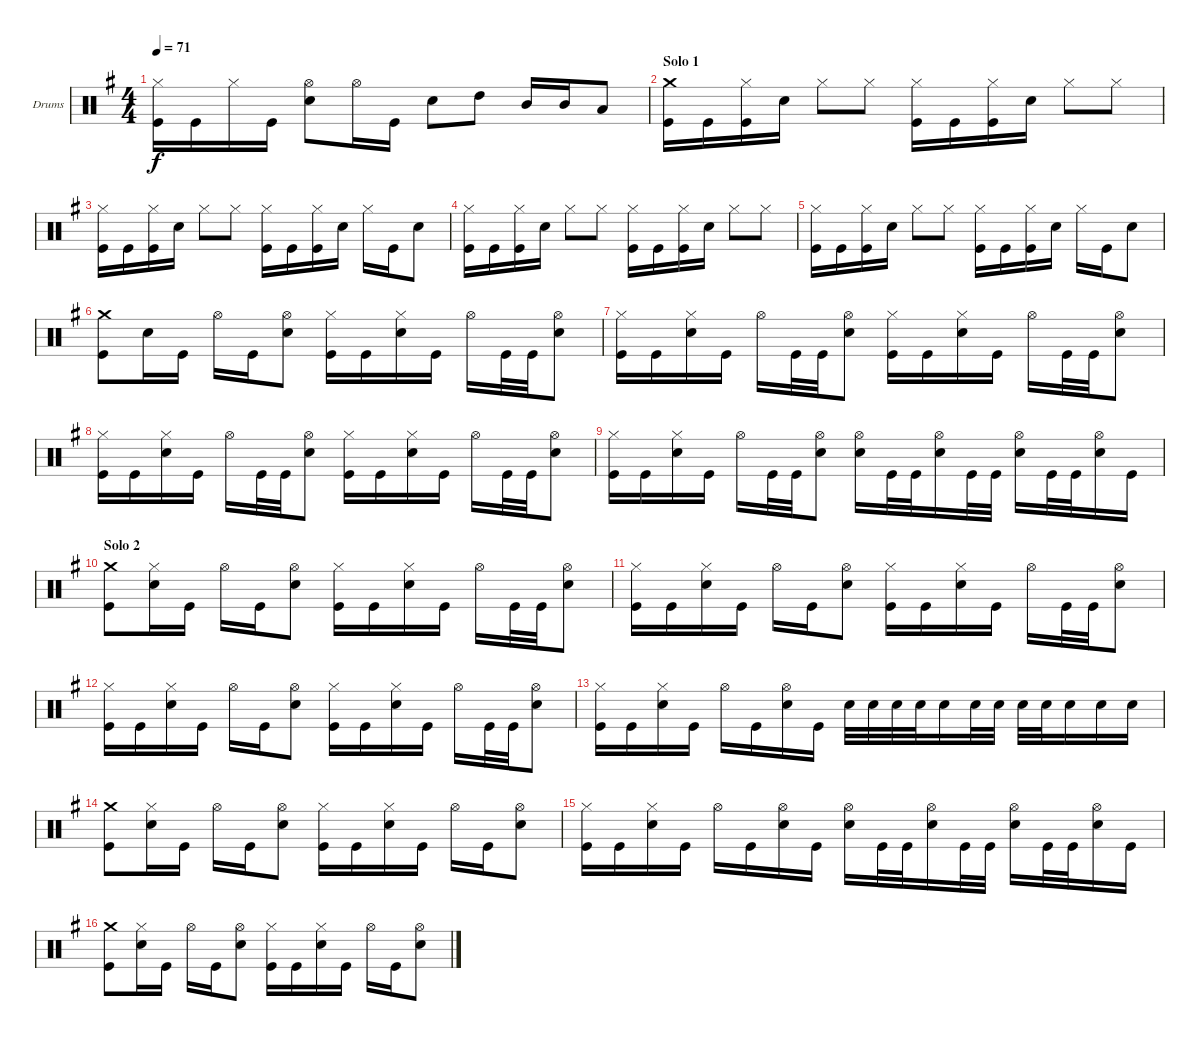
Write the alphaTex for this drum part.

\defaultSystemsLayout 4
\bracketExtendMode groupsimilarinstruments
\firstSystemTrackNameOrientation horizontal
\otherSystemsTrackNameOrientation horizontal
\track ("Drumkit" "Drums") {instrument percussion}
\staff {score}
\articulation defaults
\ts (4 4)
\tempo 71
\clef neutral
\ks eminor
("Kick (hit)" "Hi-Hat (closed)").16{dy f} "Kick (hit)".16 "Hi-Hat (closed)".16 "Kick (hit)".16 ("Snare (hit) 2" "Hi-Hat (open)").8 "Hi-Hat (open)".16 "Kick (hit)".16 "Snare (hit) 2".8 "High Tom (hit)".8 "Mid Tom (hit)".16 "Mid Tom (hit)".16 "Low Tom (hit)".8 |
\section ("" "Solo 1")
("Kick (hit)" "Crash medium (hit)").16 "Kick (hit)".16 ("Kick (hit)" "Hi-Hat (closed)").16 "Snare (hit) 2".16 "Hi-Hat (closed)".8 "Hi-Hat (closed)".8 ("Kick (hit)" "Hi-Hat (closed)").16 "Kick (hit)".16 ("Kick (hit)" "Hi-Hat (closed)").16 "Snare (hit) 2".16 "Hi-Hat (closed)".8 "Hi-Hat (closed)".8 |
("Kick (hit)" "Hi-Hat (closed)").16 "Kick (hit)".16 ("Kick (hit)" "Hi-Hat (closed)").16 "Snare (hit) 2".16 "Hi-Hat (closed)".8 "Hi-Hat (closed)".8 ("Kick (hit)" "Hi-Hat (closed)").16 "Kick (hit)".16 ("Kick (hit)" "Hi-Hat (closed)").16 "Snare (hit) 2".16 "Hi-Hat (closed)".16 "Kick (hit)".16 "Snare (hit) 2".8 |
("Kick (hit)" "Hi-Hat (closed)").16 "Kick (hit)".16 ("Kick (hit)" "Hi-Hat (closed)").16 "Snare (hit) 2".16 "Hi-Hat (closed)".8 "Hi-Hat (closed)".8 ("Kick (hit)" "Hi-Hat (closed)").16 "Kick (hit)".16 ("Kick (hit)" "Hi-Hat (closed)").16 "Snare (hit) 2".16 "Hi-Hat (closed)".8 "Hi-Hat (closed)".8 |
("Kick (hit)" "Hi-Hat (closed)").16 "Kick (hit)".16 ("Kick (hit)" "Hi-Hat (closed)").16 "Snare (hit) 2".16 "Hi-Hat (closed)".8 "Hi-Hat (closed)".8 ("Kick (hit)" "Hi-Hat (closed)").16 "Kick (hit)".16 ("Kick (hit)" "Hi-Hat (closed)").16 "Snare (hit) 2".16 "Hi-Hat (closed)".16 "Kick (hit)".16 "Snare (hit) 2".8 |
("Kick (hit)" "Crash medium (hit)").8 "Snare (hit) 2".16 "Kick (hit)".16 "Hi-Hat (open)".16 "Kick (hit)".16 ("Snare (hit) 2" "Hi-Hat (open)").8 ("Kick (hit)" "Hi-Hat (closed)").16 "Kick (hit)".16 ("Snare (hit) 2" "Hi-Hat (closed)").16 "Kick (hit)".16 "Hi-Hat (open)".16 "Kick (hit)".32 "Kick (hit)".32 ("Snare (hit) 2" "Hi-Hat (open)").8 |
("Kick (hit)" "Hi-Hat (closed)").16 "Kick (hit)".16 ("Snare (hit) 2" "Hi-Hat (closed)").16 "Kick (hit)".16 "Hi-Hat (open)".16 "Kick (hit)".32 "Kick (hit)".32 ("Snare (hit) 2" "Hi-Hat (open)").8 ("Kick (hit)" "Hi-Hat (closed)").16 "Kick (hit)".16 ("Snare (hit) 2" "Hi-Hat (closed)").16 "Kick (hit)".16 "Hi-Hat (open)".16 "Kick (hit)".32 "Kick (hit)".32 ("Snare (hit) 2" "Hi-Hat (open)").8 |
("Kick (hit)" "Hi-Hat (closed)").16 "Kick (hit)".16 ("Snare (hit) 2" "Hi-Hat (closed)").16 "Kick (hit)".16 "Hi-Hat (open)".16 "Kick (hit)".32 "Kick (hit)".32 ("Snare (hit) 2" "Hi-Hat (open)").8 ("Kick (hit)" "Hi-Hat (closed)").16 "Kick (hit)".16 ("Snare (hit) 2" "Hi-Hat (closed)").16 "Kick (hit)".16 "Hi-Hat (open)".16 "Kick (hit)".32 "Kick (hit)".32 ("Snare (hit) 2" "Hi-Hat (open)").8 |
("Kick (hit)" "Hi-Hat (closed)").16 "Kick (hit)".16 ("Snare (hit) 2" "Hi-Hat (closed)").16 "Kick (hit)".16 "Hi-Hat (open)".16 "Kick (hit)".32 "Kick (hit)".32 ("Snare (hit) 2" "Hi-Hat (open)").8 ("Snare (hit) 2" "Hi-Hat (open)").16 "Kick (hit)".32 "Kick (hit)".32 ("Snare (hit) 2" "Hi-Hat (open)").16 "Kick (hit)".32 "Kick (hit)".32 ("Snare (hit) 2" "Hi-Hat (open)").16 "Kick (hit)".32 "Kick (hit)".32 ("Snare (hit) 2" "Hi-Hat (open)").16 "Kick (hit)".16 |
\section ("" "Solo 2")
("Kick (hit)" "Crash medium (hit)").8 ("Snare (hit) 2" "Hi-Hat (closed)").16 "Kick (hit)".16 "Hi-Hat (open)".16 "Kick (hit)".16 ("Snare (hit) 2" "Hi-Hat (open)").8 ("Kick (hit)" "Hi-Hat (closed)").16 "Kick (hit)".16 ("Snare (hit) 2" "Hi-Hat (closed)").16 "Kick (hit)".16 "Hi-Hat (open)".16 "Kick (hit)".32 "Kick (hit)".32 ("Snare (hit) 2" "Hi-Hat (open)").8 |
("Kick (hit)" "Hi-Hat (closed)").16 "Kick (hit)".16 ("Snare (hit) 2" "Hi-Hat (closed)").16 "Kick (hit)".16 "Hi-Hat (open)".16 "Kick (hit)".16 ("Snare (hit) 2" "Hi-Hat (open)").8 ("Kick (hit)" "Hi-Hat (closed)").16 "Kick (hit)".16 ("Snare (hit) 2" "Hi-Hat (closed)").16 "Kick (hit)".16 "Hi-Hat (open)".16 "Kick (hit)".32 "Kick (hit)".32 ("Snare (hit) 2" "Hi-Hat (open)").8 |
("Kick (hit)" "Hi-Hat (closed)").16 "Kick (hit)".16 ("Snare (hit) 2" "Hi-Hat (closed)").16 "Kick (hit)".16 "Hi-Hat (open)".16 "Kick (hit)".16 ("Snare (hit) 2" "Hi-Hat (open)").8 ("Kick (hit)" "Hi-Hat (closed)").16 "Kick (hit)".16 ("Snare (hit) 2" "Hi-Hat (closed)").16 "Kick (hit)".16 "Hi-Hat (open)".16 "Kick (hit)".32 "Kick (hit)".32 ("Snare (hit) 2" "Hi-Hat (open)").8 |
("Kick (hit)" "Hi-Hat (closed)").16 "Kick (hit)".16 ("Snare (hit) 2" "Hi-Hat (closed)").16 "Kick (hit)".16 "Hi-Hat (open)".16 "Kick (hit)".16 ("Snare (hit) 2" "Hi-Hat (open)").16 "Kick (hit)".16 "Snare (hit) 2".32 "Snare (hit) 2".32 "Snare (hit) 2".32 "Snare (hit) 2".32 "Snare (hit) 2".16 "Snare (hit) 2".32 "Snare (hit) 2".32 "Snare (hit) 2".32 "Snare (hit) 2".32 "Snare (hit) 2".16 "Snare (hit) 2".16 "Snare (hit) 2".16 |
("Kick (hit)" "Crash medium (hit)").8 ("Snare (hit) 2" "Hi-Hat (closed)").16 "Kick (hit)".16 "Hi-Hat (open)".16 "Kick (hit)".16 ("Snare (hit) 2" "Hi-Hat (open)").8 ("Kick (hit)" "Hi-Hat (closed)").16 "Kick (hit)".16 ("Snare (hit) 2" "Hi-Hat (closed)").16 "Kick (hit)".16 "Hi-Hat (open)".16 "Kick (hit)".16 ("Snare (hit) 2" "Hi-Hat (open)").8 |
("Kick (hit)" "Hi-Hat (closed)").16 "Kick (hit)".16 ("Snare (hit) 2" "Hi-Hat (closed)").16 "Kick (hit)".16 "Hi-Hat (open)".16 "Kick (hit)".16 ("Snare (hit) 2" "Hi-Hat (open)").16 "Kick (hit)".16 ("Snare (hit) 2" "Hi-Hat (open)").16 "Kick (hit)".32 "Kick (hit)".32 ("Snare (hit) 2" "Hi-Hat (open)").16 "Kick (hit)".32 "Kick (hit)".32 ("Snare (hit) 2" "Hi-Hat (open)").16 "Kick (hit)".32 "Kick (hit)".32 ("Snare (hit) 2" "Hi-Hat (open)").16 "Kick (hit)".16 |
("Kick (hit)" "Crash medium (hit)").8 ("Snare (hit) 2" "Hi-Hat (closed)").16 "Kick (hit)".16 "Hi-Hat (open)".16 "Kick (hit)".16 ("Snare (hit) 2" "Hi-Hat (open)").8 ("Kick (hit)" "Hi-Hat (closed)").16 "Kick (hit)".16 ("Snare (hit) 2" "Hi-Hat (closed)").16 "Kick (hit)".16 "Hi-Hat (open)".16 "Kick (hit)".16 ("Snare (hit) 2" "Hi-Hat (open)").8
